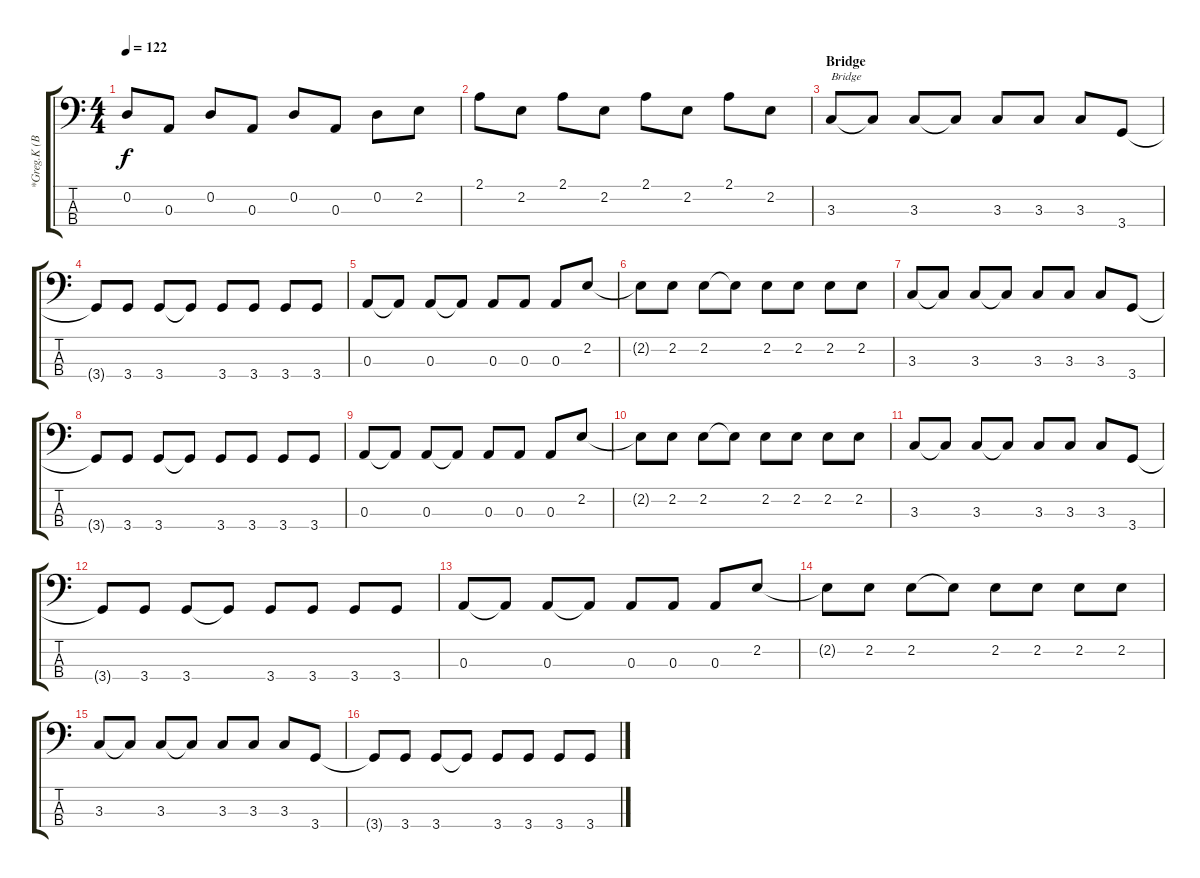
\track ("*Greg.K (Bass)" "*Greg.K (B") {instrument electricbasspick}
\staff {score tabs}
\tuning (G2 D2 A1 E1) {hide}
\ts (4 4)
\tempo 122
\clef f4
\ks c
0.2.8{dy f} 0.3.8 0.2.8 0.3.8 0.2.8 0.3.8 0.2.8 2.2.8 |
2.1.8 2.2.8 2.1.8 2.2.8 2.1.8 2.2.8 2.1.8 2.2.8 |
\section ("" "Bridge")
3.3.8{txt "Bridge"} 3.3{t}.8 3.3.8 3.3{t}.8 3.3.8 3.3.8 3.3.8 3.4.8 |
3.4{t}.8 3.4.8 3.4.8 3.4{t}.8 3.4.8 3.4.8 3.4.8 3.4.8 |
0.3.8 0.3{t}.8 0.3.8 0.3{t}.8 0.3.8 0.3.8 0.3.8 2.2.8 |
2.2{t}.8 2.2.8 2.2.8 2.2{t}.8 2.2.8 2.2.8 2.2.8 2.2.8 |
3.3.8 3.3{t}.8 3.3.8 3.3{t}.8 3.3.8 3.3.8 3.3.8 3.4.8 |
3.4{t}.8 3.4.8 3.4.8 3.4{t}.8 3.4.8 3.4.8 3.4.8 3.4.8 |
0.3.8 0.3{t}.8 0.3.8 0.3{t}.8 0.3.8 0.3.8 0.3.8 2.2.8 |
2.2{t}.8 2.2.8 2.2.8 2.2{t}.8 2.2.8 2.2.8 2.2.8 2.2.8 |
3.3.8 3.3{t}.8 3.3.8 3.3{t}.8 3.3.8 3.3.8 3.3.8 3.4.8 |
3.4{t}.8 3.4.8 3.4.8 3.4{t}.8 3.4.8 3.4.8 3.4.8 3.4.8 |
0.3.8 0.3{t}.8 0.3.8 0.3{t}.8 0.3.8 0.3.8 0.3.8 2.2.8 |
2.2{t}.8 2.2.8 2.2.8 2.2{t}.8 2.2.8 2.2.8 2.2.8 2.2.8 |
3.3.8 3.3{t}.8 3.3.8 3.3{t}.8 3.3.8 3.3.8 3.3.8 3.4.8 |
3.4{t}.8 3.4.8 3.4.8 3.4{t}.8 3.4.8 3.4.8 3.4.8 3.4.8
